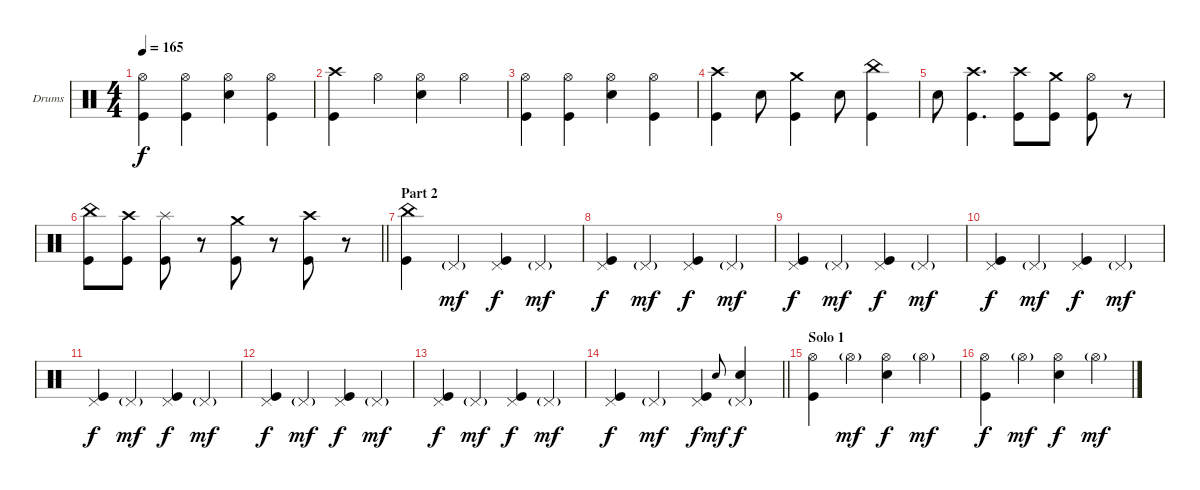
\bracketExtendMode groupsimilarinstruments
\firstSystemTrackNameOrientation horizontal
\otherSystemsTrackNameOrientation horizontal
\track ("Drumkit" "Drums") {instrument percussion}
\staff {score}
\articulation defaults
\ts (4 4)
\tempo 165
\clef neutral
\ks c
("Hi-Hat (open)" "Kick (hit)").4{dy f} ("Hi-Hat (open)" "Kick (hit)").4 ("Hi-Hat (open)" "Snare (hit) 2").4 ("Hi-Hat (open)" "Kick (hit)").4 |
("Crash high (hit)" "Kick (hit)").4 "Hi-Hat (open)".4 ("Hi-Hat (open)" "Snare (hit) 2").4 "Hi-Hat (open)".4 |
("Hi-Hat (open)" "Kick (hit)").4 ("Hi-Hat (open)" "Kick (hit)").4 ("Hi-Hat (open)" "Snare (hit) 2").4 ("Hi-Hat (open)" "Kick (hit)").4 |
("Crash high (hit)" "Kick (hit)").4 "Snare (hit) 2".8 ("Crash medium (hit)" "Kick (hit)").4 "Snare (hit) 2".8 ("China (hit)" "Kick (hit)").4 |
"Snare (hit) 2".8 ("Crash high (hit)" "Kick (hit)").4{d} ("Crash high (hit)" "Kick (hit)").8 ("Crash medium (hit)" "Kick (hit)").8 ("Hi-Hat (open)" "Kick (hit)").8 r.8 |
\barLineRight lightlight
("China (hit)" "Kick (hit)").8 ("Crash high (hit)" "Kick (hit)").8 ("Splash (hit)" "Kick (hit)").8 r.8 ("Crash medium (hit)" "Kick (hit)").8 r.8 ("Crash high (hit)" "Kick (hit)").8 r.8 |
\section ("" "Part 2")
("China (hit)" "Kick (hit)").4 "Pedal Hi-Hat (hit)"{g}.4{dy mf} ("Pedal Hi-Hat (hit)" "Kick (hit)").4{dy f} "Pedal Hi-Hat (hit)"{g}.4{dy mf} |
("Pedal Hi-Hat (hit)" "Kick (hit)").4{dy f} "Pedal Hi-Hat (hit)"{g}.4{dy mf} ("Pedal Hi-Hat (hit)" "Kick (hit)").4{dy f} "Pedal Hi-Hat (hit)"{g}.4{dy mf} |
("Pedal Hi-Hat (hit)" "Kick (hit)").4{dy f} "Pedal Hi-Hat (hit)"{g}.4{dy mf} ("Pedal Hi-Hat (hit)" "Kick (hit)").4{dy f} "Pedal Hi-Hat (hit)"{g}.4{dy mf} |
("Pedal Hi-Hat (hit)" "Kick (hit)").4{dy f} "Pedal Hi-Hat (hit)"{g}.4{dy mf} ("Pedal Hi-Hat (hit)" "Kick (hit)").4{dy f} "Pedal Hi-Hat (hit)"{g}.4{dy mf} |
("Pedal Hi-Hat (hit)" "Kick (hit)").4{dy f} "Pedal Hi-Hat (hit)"{g}.4{dy mf} ("Pedal Hi-Hat (hit)" "Kick (hit)").4{dy f} "Pedal Hi-Hat (hit)"{g}.4{dy mf} |
("Pedal Hi-Hat (hit)" "Kick (hit)").4{dy f} "Pedal Hi-Hat (hit)"{g}.4{dy mf} ("Pedal Hi-Hat (hit)" "Kick (hit)").4{dy f} "Pedal Hi-Hat (hit)"{g}.4{dy mf} |
("Pedal Hi-Hat (hit)" "Kick (hit)").4{dy f} "Pedal Hi-Hat (hit)"{g}.4{dy mf} ("Pedal Hi-Hat (hit)" "Kick (hit)").4{dy f} "Pedal Hi-Hat (hit)"{g}.4{dy mf} |
\barLineRight lightlight
("Pedal Hi-Hat (hit)" "Kick (hit)").4{dy f} "Pedal Hi-Hat (hit)"{g}.4{dy mf} ("Pedal Hi-Hat (hit)" "Kick (hit)").4{dy f} "Snare (hit) 2".8{gr onbeat dy mf} ("Pedal Hi-Hat (hit)"{g} "Snare (hit) 2").4{dy f} |
\section ("" "Solo 1")
("Hi-Hat (open)" "Kick (hit)").4 "Hi-Hat (open)"{g}.4{dy mf} ("Hi-Hat (open)" "Snare (hit) 2").4{dy f} "Hi-Hat (open)"{g}.4{dy mf} |
("Hi-Hat (open)" "Kick (hit)").4{dy f} "Hi-Hat (open)"{g}.4{dy mf} ("Hi-Hat (open)" "Snare (hit) 2").4{dy f} "Hi-Hat (open)"{g}.4{dy mf}
